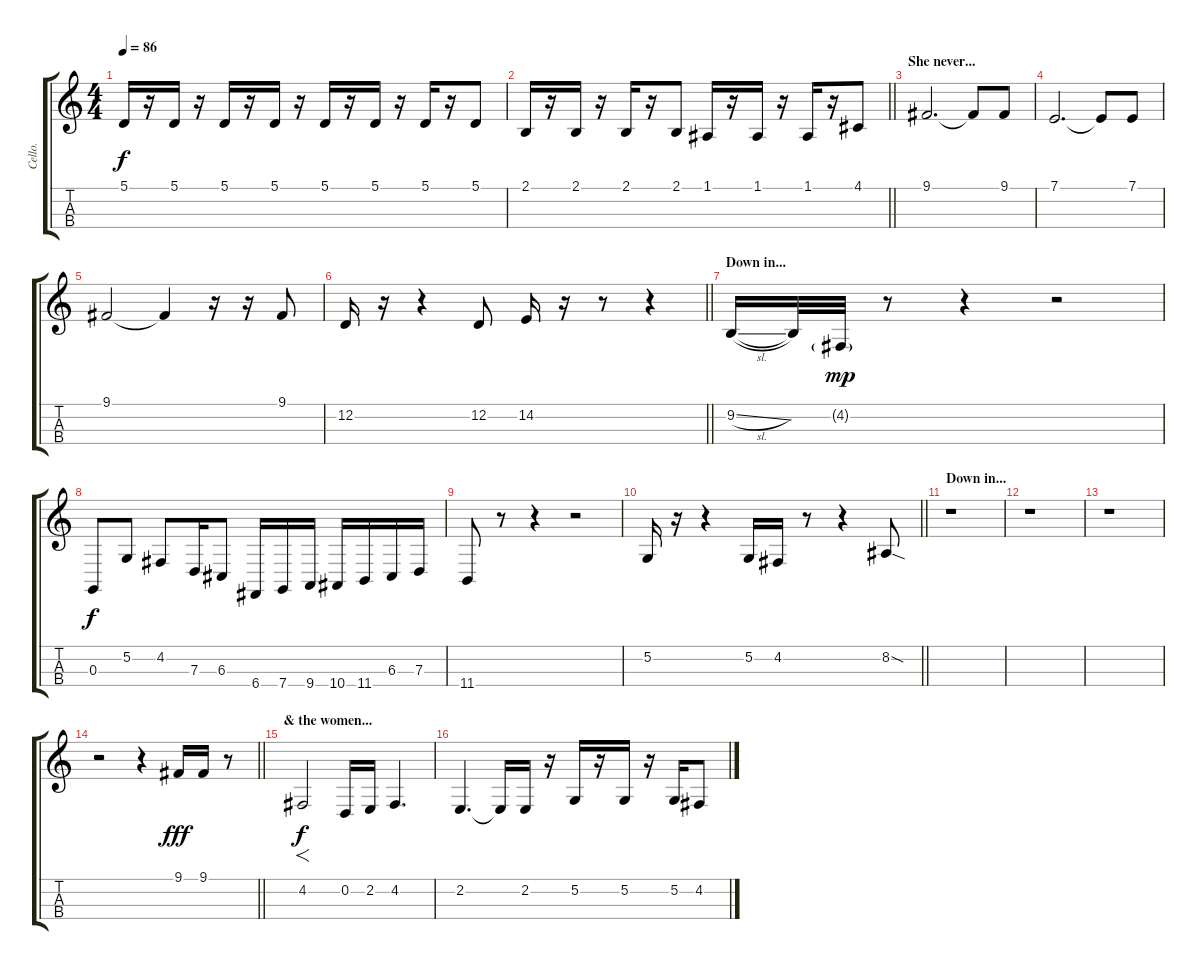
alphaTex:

\track ("Cello." "Cello.") {instrument cello}
\staff {score tabs}
\tuning (A3 D3 G2 C2) {hide}
\ts (4 4)
\tempo 86
\clef g2
\ks c
5.1.16{dy f} r.16 5.1.16 r.16 5.1.16 r.16 5.1.16 r.16 5.1.16 r.16 5.1.16 r.16 5.1.16 r.16 5.1.8 |
\barLineRight lightlight
2.1.16 r.16 2.1.16 r.16 2.1.16 r.16 2.1.8 1.1.16 r.16 1.1.16 r.16 1.1.16 r.16 4.1.8 |
\section ("" "She never...")
9.1.2{d} 9.1{t}.8 9.1.8 |
7.1.2{d} 7.1{t}.8 7.1.8 |
9.1.2 9.1{t}.4{volume 0} r.16 r.16{volume 10} 9.1.8 |
\barLineRight lightlight
12.2.16 r.16 r.4 12.2.8 14.2.16 r.16 r.8 r.4 |
\section ("" "Down in...")
9.2{sl}.16 9.2{t}.32 4.2{g}.32{dy mp} r.8 r.4 r.2 |
0.3.8{dy f} 5.2.8 4.2.8 7.3.16 6.3.8 6.4.16 7.4.16 9.4.16 10.4.16 11.4.16 6.3.16 7.3.16 |
11.4.8 r.8 r.4 r.2 |
\barLineRight lightlight
5.2.16 r.16 r.4 5.2.16 4.2.16 r.8 r.4 8.2{sod}.8 |
\section ("" "Down in...")
r.1 |
r.1 |
r.1 |
\barLineRight lightlight
r.2 r.4 9.1.16{dy fff} 9.1.16 r.8 |
\section ("" "& the women...")
4.2.2{f dy f} 0.2.16 2.2.16 4.2.4{d} |
2.2.4{d} 2.2{t}.16 2.2.16 r.16 5.2.16 r.16 5.2.16 r.16 5.2.16 4.2.8
